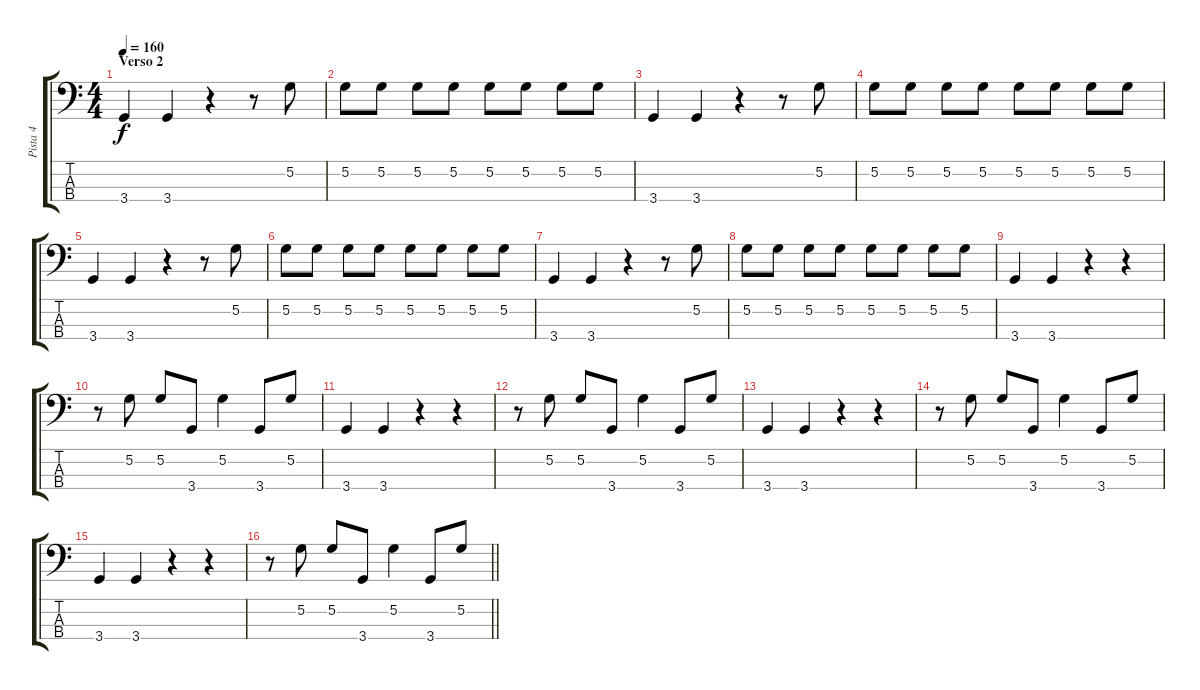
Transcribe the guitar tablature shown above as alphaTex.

\track ("Pista 4" "Pista 4") {instrument electricbasspick}
\staff {score tabs}
\tuning (G2 D2 A1 E1) {hide}
\ts (4 4)
\section ("" "Verso 2")
\tempo 160
\clef f4
\ks c
3.4.4{dy f} 3.4.4 r.4 r.8 5.2.8 |
5.2.8 5.2.8 5.2.8 5.2.8 5.2.8 5.2.8 5.2.8 5.2.8 |
3.4.4 3.4.4 r.4 r.8 5.2.8 |
5.2.8 5.2.8 5.2.8 5.2.8 5.2.8 5.2.8 5.2.8 5.2.8 |
3.4.4 3.4.4 r.4 r.8 5.2.8 |
5.2.8 5.2.8 5.2.8 5.2.8 5.2.8 5.2.8 5.2.8 5.2.8 |
3.4.4 3.4.4 r.4 r.8 5.2.8 |
5.2.8 5.2.8 5.2.8 5.2.8 5.2.8 5.2.8 5.2.8 5.2.8 |
3.4.4 3.4.4 r.4 r.4 |
r.8 5.2.8 5.2.8 3.4.8 5.2.4 3.4.8 5.2.8 |
3.4.4 3.4.4 r.4 r.4 |
r.8 5.2.8 5.2.8 3.4.8 5.2.4 3.4.8 5.2.8 |
3.4.4 3.4.4 r.4 r.4 |
r.8 5.2.8 5.2.8 3.4.8 5.2.4 3.4.8 5.2.8 |
3.4.4 3.4.4 r.4 r.4 |
\barLineRight lightlight
r.8 5.2.8 5.2.8 3.4.8 5.2.4 3.4.8 5.2.8
